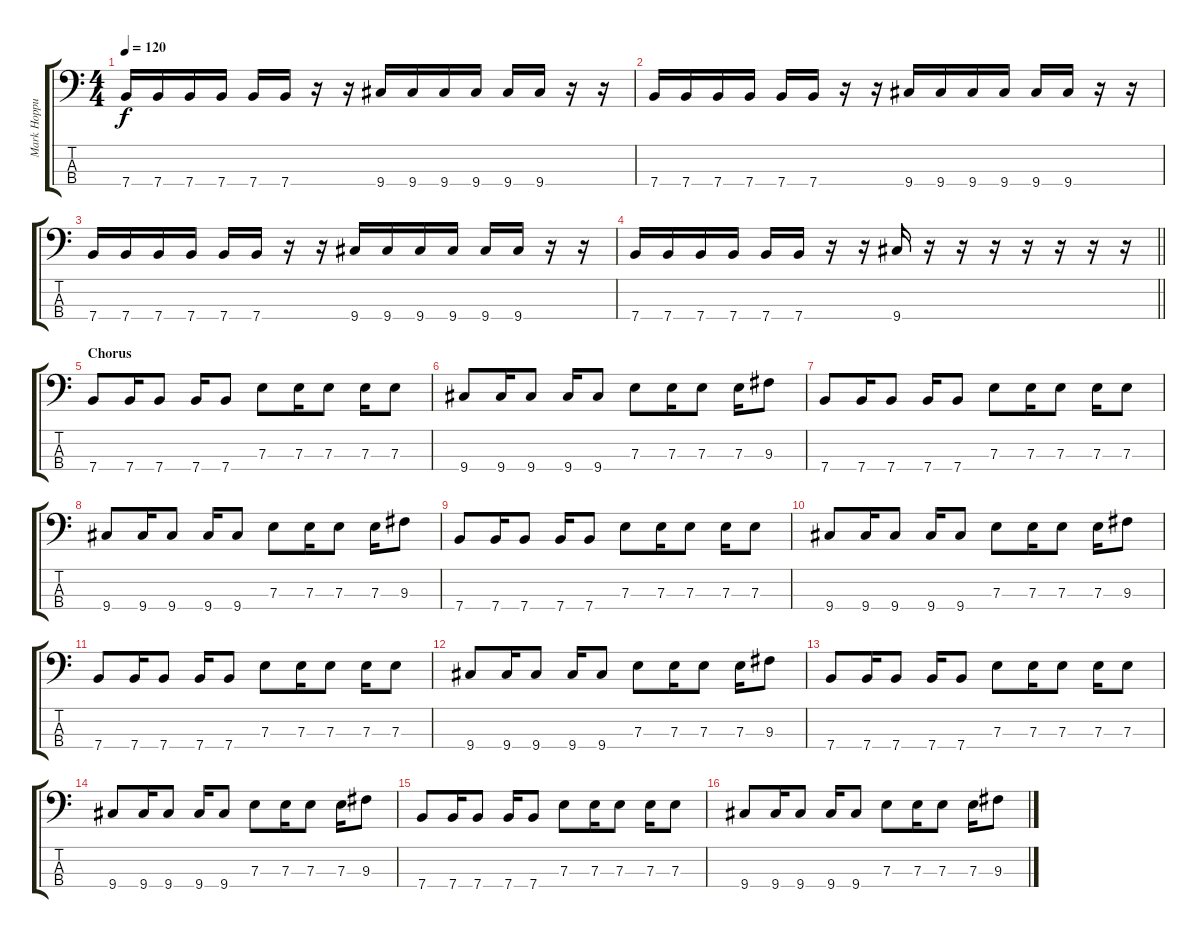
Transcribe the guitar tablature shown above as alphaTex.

\track ("Mark Hoppus" "Mark Hoppu") {instrument electricbasspick}
\staff {score tabs}
\tuning (G2 D2 A1 E1) {hide}
\ts (4 4)
\tempo 120
\clef f4
\ks c
7.4.16{dy f} 7.4.16 7.4.16 7.4.16 7.4.16 7.4.16 r.16 r.16 9.4.16 9.4.16 9.4.16 9.4.16 9.4.16 9.4.16 r.16 r.16 |
7.4.16 7.4.16 7.4.16 7.4.16 7.4.16 7.4.16 r.16 r.16 9.4.16 9.4.16 9.4.16 9.4.16 9.4.16 9.4.16 r.16 r.16 |
7.4.16 7.4.16 7.4.16 7.4.16 7.4.16 7.4.16 r.16 r.16 9.4.16 9.4.16 9.4.16 9.4.16 9.4.16 9.4.16 r.16 r.16 |
\barLineRight lightlight
7.4.16 7.4.16 7.4.16 7.4.16 7.4.16 7.4.16 r.16 r.16 9.4.16 r.16 r.16 r.16 r.16 r.16 r.16 r.16 |
\section ("" "Chorus")
7.4.8 7.4.16 7.4.8 7.4.16 7.4.8 7.3.8 7.3.16 7.3.8 7.3.16 7.3.8 |
9.4.8 9.4.16 9.4.8 9.4.16 9.4.8 7.3.8 7.3.16 7.3.8 7.3.16 9.3.8 |
7.4.8 7.4.16 7.4.8 7.4.16 7.4.8 7.3.8 7.3.16 7.3.8 7.3.16 7.3.8 |
9.4.8 9.4.16 9.4.8 9.4.16 9.4.8 7.3.8 7.3.16 7.3.8 7.3.16 9.3.8 |
7.4.8 7.4.16 7.4.8 7.4.16 7.4.8 7.3.8 7.3.16 7.3.8 7.3.16 7.3.8 |
9.4.8 9.4.16 9.4.8 9.4.16 9.4.8 7.3.8 7.3.16 7.3.8 7.3.16 9.3.8 |
7.4.8 7.4.16 7.4.8 7.4.16 7.4.8 7.3.8 7.3.16 7.3.8 7.3.16 7.3.8 |
9.4.8 9.4.16 9.4.8 9.4.16 9.4.8 7.3.8 7.3.16 7.3.8 7.3.16 9.3.8 |
7.4.8 7.4.16 7.4.8 7.4.16 7.4.8 7.3.8 7.3.16 7.3.8 7.3.16 7.3.8 |
9.4.8 9.4.16 9.4.8 9.4.16 9.4.8 7.3.8 7.3.16 7.3.8 7.3.16 9.3.8 |
7.4.8 7.4.16 7.4.8 7.4.16 7.4.8 7.3.8 7.3.16 7.3.8 7.3.16 7.3.8 |
9.4.8 9.4.16 9.4.8 9.4.16 9.4.8 7.3.8 7.3.16 7.3.8 7.3.16 9.3.8
